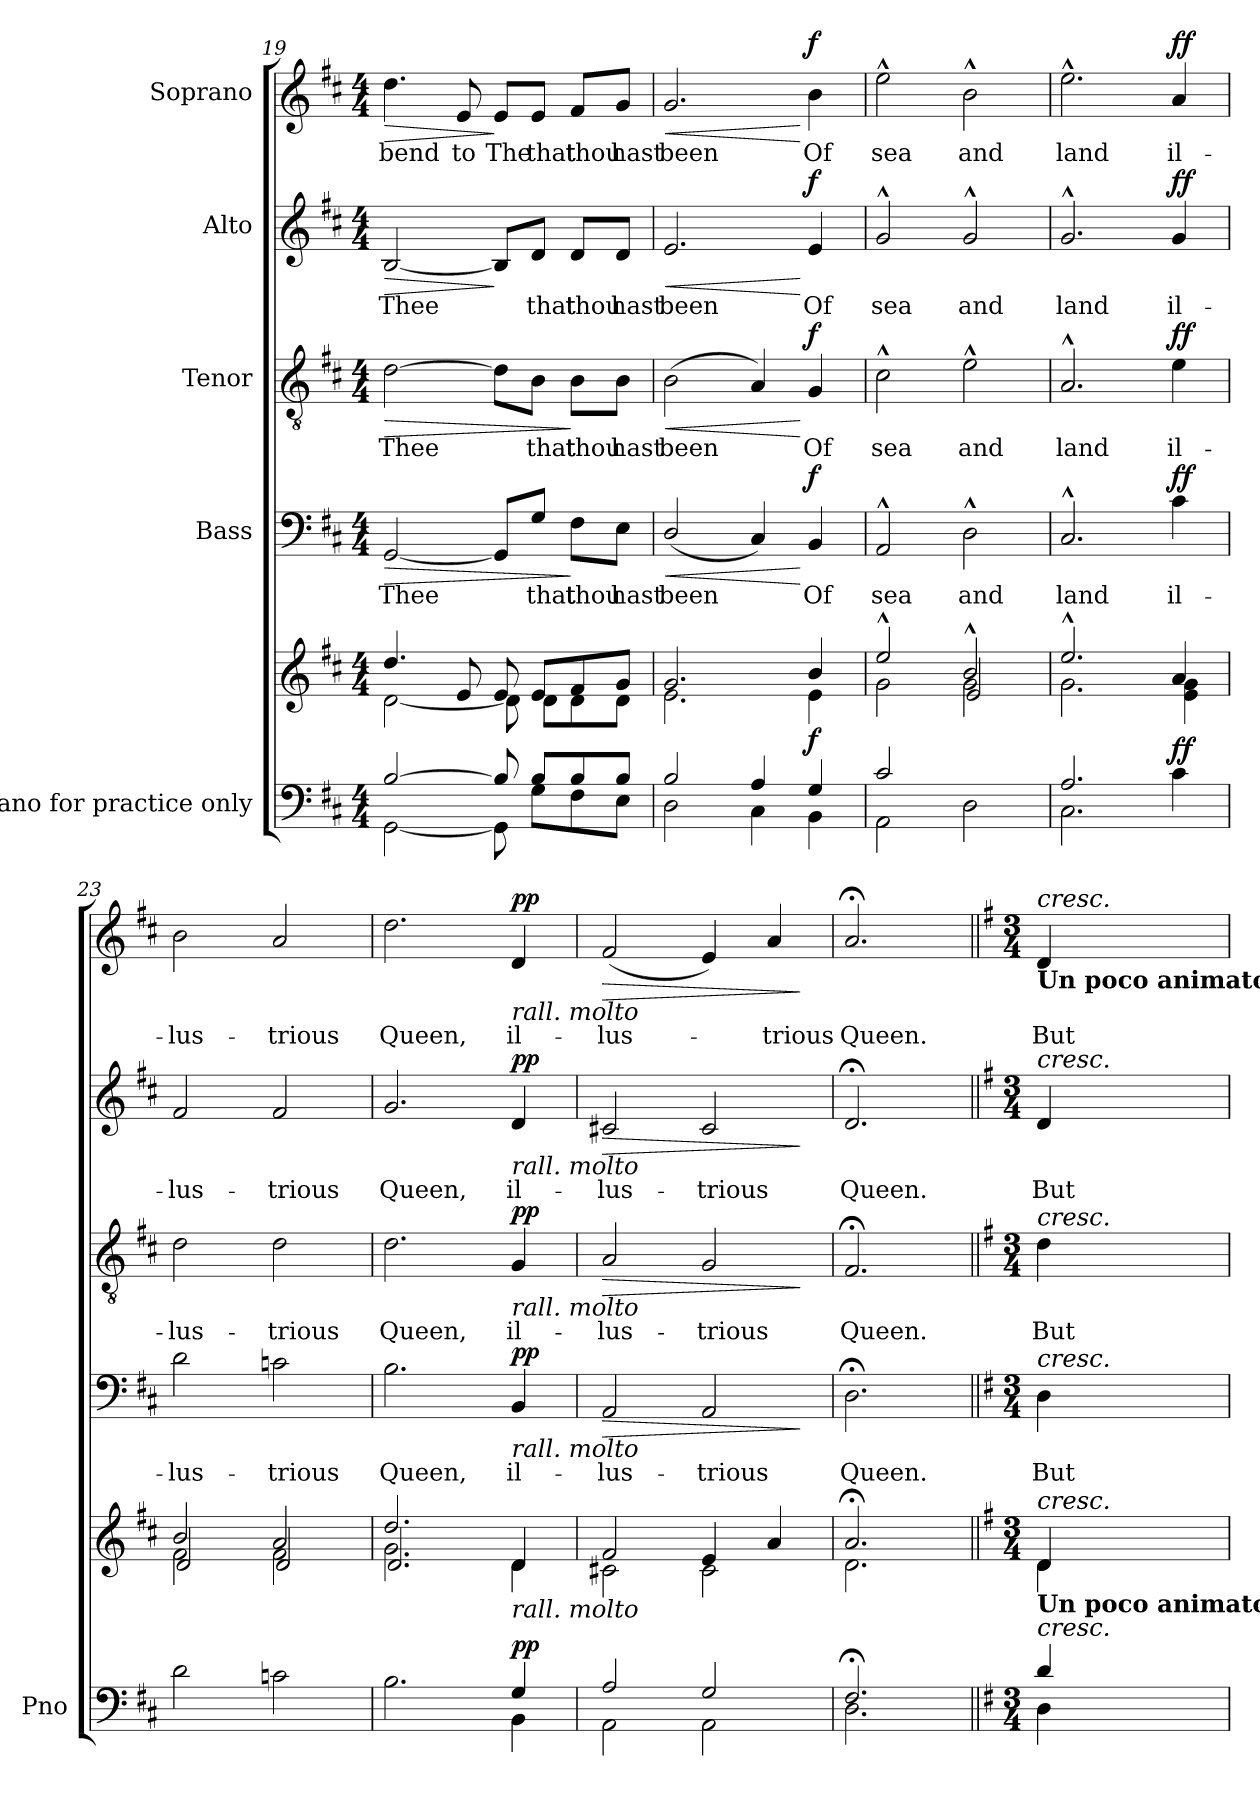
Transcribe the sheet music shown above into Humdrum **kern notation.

**kern	**kern	**dynam	**kern	**text	**dynam	**kern	**text	**dynam	**kern	**text	**dynam	**kern	**text	**dynam
*part5	*part5	*part5	*part4	*part4	*part4	*part3	*part3	*part3	*part2	*part2	*part2	*part1	*part1	*part1
*staff6	*staff5	*staff5/6	*staff4	*staff4	*staff4	*staff3	*staff3	*staff3	*staff2	*staff2	*staff2	*staff1	*staff1	*staff1
*I"Piano for practice only	*	*	*I"Bass	*	*	*I"Tenor	*	*	*I"Alto	*	*	*I"Soprano	*	*
*I'Pno	*	*	*	*	*	*	*	*	*	*	*	*	*	*
*clefF4	*clefG2	*	*clefF4	*	*	*clefGv2	*	*	*clefG2	*	*	*clefG2	*	*
*k[f#c#]	*k[f#c#]	*	*k[f#c#]	*	*	*k[f#c#]	*	*	*k[f#c#]	*	*	*k[f#c#]	*	*
*M4/4	*M4/4	*	*M4/4	*	*	*M4/4	*	*	*M4/4	*	*	*M4/4	*	*
=19	=19	=19	=19	=19	=19	=19	=19	=19	=19	=19	=19	=19	=19	=19
*^	*^	*	*	*	*	*	*	*	*	*	*	*	*	*
!	!	!	!	!	!	!LO:LY:b	!LO:HP:b	!	!LO:LY:b	!LO:HP:b	!	!LO:LY:b	!LO:HP:b	!	!LO:LY:b	!LO:HP:b
[2B/	[2GG\	4.dd/	[2d\	.	[2GG/	Thee	>	[2d\	Thee	>	[2B/	Thee	>	4.dd\	bend	>
!	!	!	!	!	!	!	!	!	!	!	!	!	!	!	!LO:LY:b	!
.	.	8e/	.	.	.	.	.	.	.	.	.	.	.	8e/	to	.
!	!	!	!	!	!	!	!	!	!	!	!	!	!	!	!LO:LY:b	!
8B/]	8GG\]	8e/	8d\]	.	8GG/L]	.	.	8d\L]	.	.	8B/L]	.	]	8e/L	The	]
!	!	!	!	!	!	!LO:LY:b	!	!	!LO:LY:b	!	!	!LO:LY:b	!	!	!LO:LY:b	!
8B/L	8G\L	8e/L	8d\L	.	8G/J	that	.	8B\J	that	.	8d/J	that	.	8e/J	that	.
!	!	!	!	!	!	!LO:LY:b	!	!	!LO:LY:b	!	!	!LO:LY:b	!	!	!LO:LY:b	!
8B/	8F#\	8f#/	8d\	.	8F#\L	thou	]	8B\L	thou	]	8d/L	thou	.	8f#/L	thou	.
!	!	!	!	!	!	!LO:LY:b	!	!	!LO:LY:b	!	!	!LO:LY:b	!	!	!LO:LY:b	!
8B/J	8E\J	8g/J	8d\J	.	8E\J	hast	.	8B\J	hast	.	8d/J	hast	.	8g/J	hast	.
=20	=20	=20	=20	=20	=20	=20	=20	=20	=20	=20	=20	=20	=20	=20	=20	=20
!	!	!	!	!	!	!LO:LY:b	!LO:HP:b	!	!LO:LY:b	!LO:HP:b	!	!LO:LY:b	!LO:HP:b	!	!LO:LY:b	!LO:HP:b
2B/	2D\	2.g/	2.e\	.	(2D/	been	<	(2B\	been	<	2.e/	been	<	2.g/	been	<
4A/	4C#\	.	.	.	4C#/)	.	.	4A/)	.	.	.	.	.	.	.	.
!	!	!	!	!LO:DY:a=2	!	!LO:LY:b	!LO:DY:n=1:a	!	!LO:LY:b	!LO:DY:n=1:a	!	!LO:LY:b	!LO:DY:n=1:a	!	!LO:LY:b	!LO:DY:n=1:a
4G/	4BB\	4b/	4e\	f	4BB/	Of	[ f	4G/	Of	[ f	4e/	Of	[ f	4b\	Of	[ f
=21	=21	=21	=21	=21	=21	=21	=21	=21	=21	=21	=21	=21	=21	=21	=21	=21
*	*	*	*^	*	*	*	*	*	*	*	*	*	*	*	*	*
!	!	!	!	!	!	!	!LO:LY:b	!	!	!LO:LY:b	!	!	!LO:LY:b	!	!	!LO:LY:b	!
2c#/	2AA\	2ee^^/	2g\	2ryy	.	2AA^^/	sea	.	2c#^^\	sea	.	2g^^/	sea	.	2ee^^\	sea	.
!	!	!	!	!	!	!	!LO:LY:b	!	!	!LO:LY:b	!	!	!LO:LY:b	!	!	!LO:LY:b	!
2ryy	2D\	2b^^/	2g\	2e/	.	2D^^\	and	.	2e^^\	and	.	2g^^/	and	.	2b^^\	and	.
=22	=22	=22	=22	=22	=22	=22	=22	=22	=22	=22	=22	=22	=22	=22	=22	=22	=22
!	!	!	!	!	!	!	!LO:LY:b	!	!	!LO:LY:b	!	!	!LO:LY:b	!	!	!LO:LY:b	!
*	*	*	*v	*v	*	*	*	*	*	*	*	*	*	*	*	*	*
2.A/	2.C#\	2.ee^^/	2.g\	.	2.C#^^/	land	.	2.A^^/	land	.	2.g^^/	land	.	2.ee^^\	land	.
!	!	!	!	!LO:DY:a=2	!	!LO:LY:b	!LO:DY:a	!	!LO:LY:b	!LO:DY:a	!	!LO:LY:b	!LO:DY:a	!	!LO:LY:b	!LO:DY:a
4c#\	4ryy	4a/	4e\ 4g\	ff	4c#\	il-	ff	4e\	il-	ff	4g/	il-	ff	4a/	il-	ff
!!LO:LB:g=z
=23	=23	=23	=23	=23	=23	=23	=23	=23	=23	=23	=23	=23	=23	=23	=23	=23
*	*	*	*^	*	*	*	*	*	*	*	*	*	*	*	*	*
!	!	!	!	!	!	!	!LO:LY:b	!	!	!LO:LY:b	!	!	!LO:LY:b	!	!	!LO:LY:b	!
*v	*v	*	*	*	*	*	*	*	*	*	*	*	*	*	*	*	*
2d\	2b/	2f#\	2d/	.	2d\	-lus-	.	2d\	-lus-	.	2f#/	-lus-	.	2b\	-lus-	.
!	!	!	!	!	!	!LO:LY:b	!	!	!LO:LY:b	!	!	!LO:LY:b	!	!	!LO:LY:b	!
2cn\	2a/	2f#\	2d/	.	2cn\	-trious	.	2d\	-trious	.	2f#/	-trious	.	2a/	-trious	.
=24	=24	=24	=24	=24	=24	=24	=24	=24	=24	=24	=24	=24	=24	=24	=24	=24
*^	*	*	*	*	*	*	*	*	*	*	*	*	*	*	*	*
!	!	!	!	!	!	!	!LO:LY:b	!	!	!LO:LY:b	!	!	!LO:LY:b	!	!	!LO:LY:b	!
2.ryy	2.B\	2.dd/	2.g\	2.d/	.	2.B\	Queen,	.	2.d\	Queen,	.	2.g/	Queen,	.	2.dd\	Queen,	.
!	!	!	!	!	!	!	!	!	!	!	!	!	!	!	!LO:TX:b:i:t=rall. molto	!	!
!	!	!	!	!	!	!	!	!	!	!	!	!LO:TX:b:i:t=rall. molto	!	!	!	!	!
!	!	!	!	!	!	!	!	!	!LO:TX:b:i:t=rall. molto	!	!	!	!	!	!	!	!
!	!	!	!	!	!	!LO:TX:b:i:t=rall. molto	!	!	!	!	!	!	!	!	!	!	!
!	!	!LO:TX:b:i:t=rall. molto	!	!	!	!	!	!	!	!	!	!	!	!	!	!	!
!	!	!	!	!	!LO:DY:a=2	!	!LO:LY:b	!LO:DY:a	!	!LO:LY:b	!LO:DY:a	!	!LO:LY:b	!LO:DY:a	!	!LO:LY:b	!LO:DY:a
4G/	4BB\	4d/	4d\	4ryy	pp	4BB/	il-	pp	4G/	il-	pp	4d/	il-	pp	4d/	il-	pp
=25	=25	=25	=25	=25	=25	=25	=25	=25	=25	=25	=25	=25	=25	=25	=25	=25	=25
!	!	!	!	!	!	!	!LO:LY:b	!LO:HP:b	!	!LO:LY:b	!LO:HP:b	!	!LO:LY:b	!LO:HP:b	!	!LO:LY:b	!LO:HP:b
*	*	*	*v	*v	*	*	*	*	*	*	*	*	*	*	*	*	*
2A/	2AA\	2f#/	2c#X\	.	2AA/	-lus-	>	2A/	-lus-	>	2c#X/	-lus-	>	(2f#/	-lus-	>
!	!	!	!	!	!	!LO:LY:b	!	!	!LO:LY:b	!	!	!LO:LY:b	!	!	!	!
2G/	2AA\	4e/	2c#\	.	2AA/	-trious	.	2G/	-trious	.	2c#/	-trious	.	4e/)	.	.
!	!	!	!	!	!	!	!	!	!	!	!	!	!	!	!LO:LY:b	!
.	.	4a/	.	.	.	.	.	.	.	.	.	.	.	4a/	-trious	.
*v	*v	*	*	*	*	*	*	*	*	*	*	*	*	*	*	*
*	*v	*v	*	*	*	*	*	*	*	*	*	*	*	*	*
.	.	.	.	.	]	.	.	]	.	.	]	.	.	]
=26	=26	=26	=26	=26	=26	=26	=26	=26	=26	=26	=26	=26	=26	=26
*^	*^	*	*	*	*	*	*	*	*	*	*	*	*	*
!	!	!	!	!	!	!LO:LY:b	!	!	!LO:LY:b	!	!	!LO:LY:b	!	!	!LO:LY:b	!
2.F#;/	2.D\	2.a;</	2.d\	.	2.D;<\	Queen.	.	2.F#;</	Queen.	.	2.d;</	Queen.	.	2.a;</	Queen.	.
=26X1||	=26X1||	=26X1||	=26X1||	=26X1||	=26X1||	=26X1||	=26X1||	=26X1||	=26X1||	=26X1||	=26X1||	=26X1||	=26X1||	=26X1||	=26X1||	=26X1||
*k[f#]	*	*k[f#]	*	*	*k[f#]	*	*	*k[f#]	*	*	*k[f#]	*	*	*k[f#]	*	*
*M3/4	*	*M3/4	*	*	*M3/4	*	*	*M3/4	*	*	*M3/4	*	*	*M3/4	*	*
!	!	!	!	!	!	!	!	!	!	!	!	!	!	!LO:TX:b:B:t=Un poco animato	!	!
!	!	!	!	!	!	!	!	!	!	!	!	!	!	!LO:TX:a:i:t=cresc.	!	!
!	!	!	!	!	!	!	!	!	!	!	!LO:TX:a:i:t=cresc.	!	!	!	!	!
!	!	!	!	!	!	!	!	!LO:TX:a:i:t=cresc.	!	!	!	!	!	!	!	!
!	!	!	!	!	!LO:TX:a:i:t=cresc.	!	!	!	!	!	!	!	!	!	!	!
!	!	!LO:TX:b:B:t=Un poco animato	!	!	!	!	!	!	!	!	!	!	!	!	!	!
!	!	!LO:TX:a:i:t=cresc.	!	!	!	!	!	!	!	!	!	!	!	!	!	!
!LO:TX:a:i:t=cresc.	!	!	!	!	!	!	!	!	!	!	!	!	!	!	!	!
!	!	!	!	!	!	!LO:LY:b	!	!	!LO:LY:b	!	!	!LO:LY:b	!	!	!LO:LY:b	!
4d/	4D\	4d/	4d\	.	4D\	But	.	4d\	But	.	4d/	But	.	4d/	But	.
*v	*v	*	*	*	*	*	*	*	*	*	*	*	*	*	*	*
*	*v	*v	*	*	*	*	*	*	*	*	*	*	*	*	*
=	=	=	=	=	=	=	=	=	=	=	=	=	=	=
*-	*-	*-	*-	*-	*-	*-	*-	*-	*-	*-	*-	*-	*-	*-
